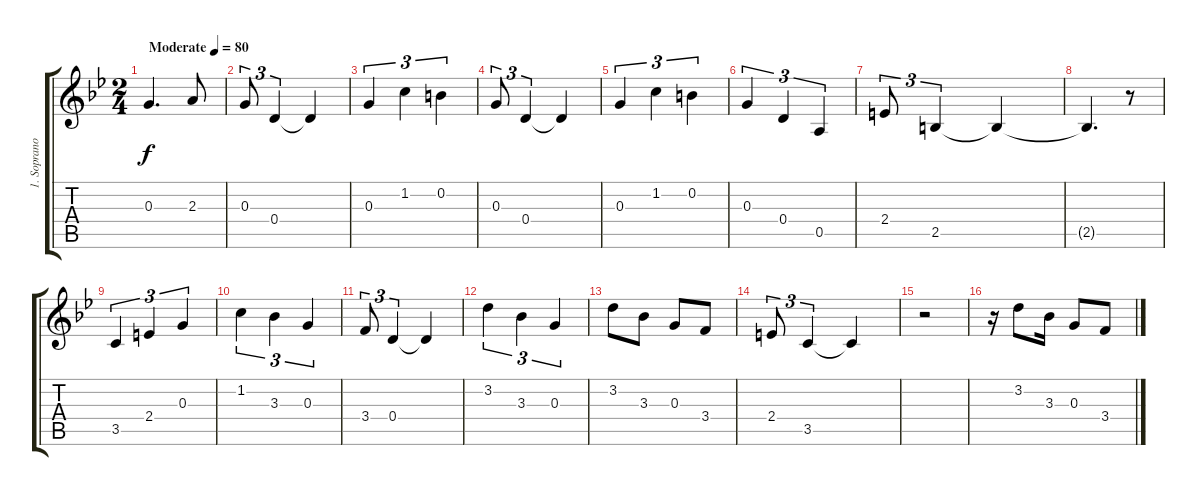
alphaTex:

\track ("1. Soprano" "1. Soprano") {instrument acousticguitarsteel}
\staff {score tabs}
\tuning (E4 B3 G3 D3 A2 E2) {hide}
\ts (2 4)
\tempo (80 "Moderate")
\clef g2
\ks bb
0.3.4{d dy f instrument acousticguitarsteel} 2.3.8 |
0.3.8{tu (3 2)} 0.4.4{tu (3 2)} 0.4{t}.4 |
0.3.4{tu (3 2)} 1.2.4{tu (3 2)} 0.2.4{tu (3 2)} |
0.3.8{tu (3 2)} 0.4.4{tu (3 2)} 0.4{t}.4 |
0.3.4{tu (3 2)} 1.2.4{tu (3 2)} 0.2.4{tu (3 2)} |
0.3.4{tu (3 2)} 0.4.4{tu (3 2)} 0.5.4{tu (3 2)} |
2.4.8{tu (3 2)} 2.5.4{tu (3 2)} 2.5{t}.4 |
2.5{t}.4{d} r.8 |
3.5.4{tu (3 2)} 2.4.4{tu (3 2)} 0.3.4{tu (3 2)} |
1.2.4{tu (3 2)} 3.3.4{tu (3 2)} 0.3.4{tu (3 2)} |
3.4.8{tu (3 2)} 0.4.4{tu (3 2)} 0.4{t}.4 |
3.2.4{tu (3 2)} 3.3.4{tu (3 2)} 0.3.4{tu (3 2)} |
3.2.8 3.3.8 0.3.8 3.4.8 |
2.4.8{tu (3 2)} 3.5.4{tu (3 2)} 3.5{t}.4 |
r.2 |
r.16 3.2.8 3.3.16 0.3.8 3.4.8
